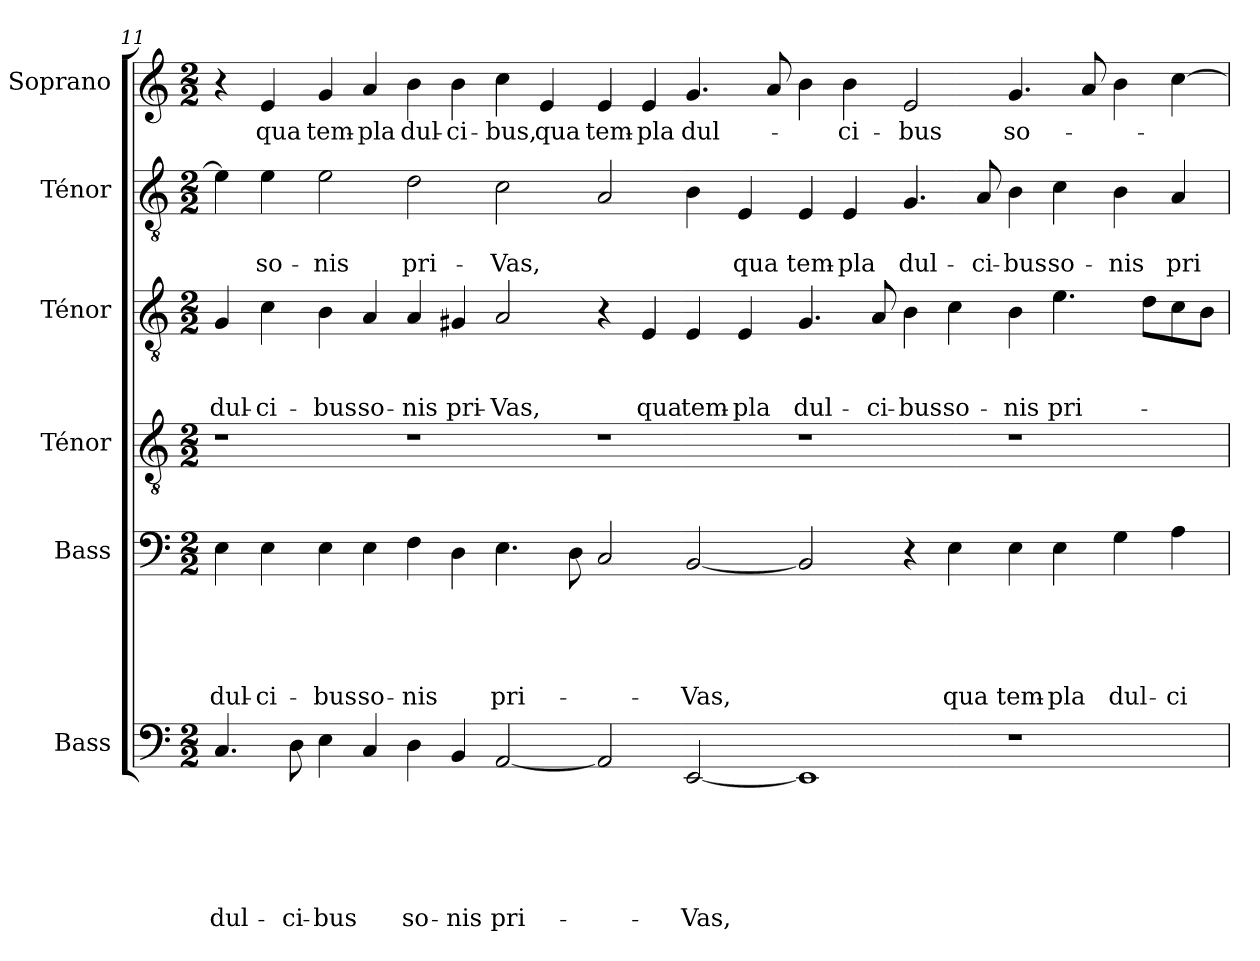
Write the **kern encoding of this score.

**kern	**text	**text	**text	**text	**text	**text	**kern	**text	**text	**text	**text	**text	**kern	**kern	**text	**text	**text	**kern	**text	**text	**kern	**text
*part6	*part6	*part6	*part6	*part6	*part6	*part6	*part5	*part5	*part5	*part5	*part5	*part5	*part4	*part3	*part3	*part3	*part3	*part2	*part2	*part2	*part1	*part1
*staff6	*staff6	*staff6	*staff6	*staff6	*staff6	*staff6	*staff5	*staff5	*staff5	*staff5	*staff5	*staff5	*staff4	*staff3	*staff3	*staff3	*staff3	*staff2	*staff2	*staff2	*staff1	*staff1
*I"Bass	*	*	*	*	*	*	*I"Bass	*	*	*	*	*	*I"Ténor	*I"Ténor	*	*	*	*I"Ténor	*	*	*I"Soprano	*
*I'B.	*	*	*	*	*	*	*I'B.	*	*	*	*	*	*I'T.	*I'T.	*	*	*	*I'T.	*	*	*I'S.	*
!!LO:LB:g=z
*clefF4	*	*	*	*	*	*	*clefF4	*	*	*	*	*	*clefGv2	*clefGv2	*	*	*	*clefGv2	*	*	*clefG2	*
*k[]	*	*	*	*	*	*	*k[]	*	*	*	*	*	*k[]	*k[]	*	*	*	*k[]	*	*	*k[]	*
*C:	*	*	*	*	*	*	*C:	*	*	*	*	*	*C:	*C:	*	*	*	*C:	*	*	*C:	*
*M2/2	*	*	*	*	*	*	*M2/2	*	*	*	*	*	*M2/2	*M2/2	*	*	*	*M2/2	*	*	*M2/2	*
=11	=11	=11	=11	=11	=11	=11	=11	=11	=11	=11	=11	=11	=11	=11	=11	=11	=11	=11	=11	=11	=11	=11
!	!	!	!	!	!	!LO:LY:b	!	!	!	!	!	!LO:LY:b	!	!	!	!	!LO:LY:b	!	!	!	!	!
4.C/	.	.	.	.	.	dul-	4E\	.	.	.	.	dul-	1r	4G/	.	.	dul-	4e\]	.	.	4r	.
!	!	!	!	!	!	!	!	!	!	!	!	!LO:LY:b	!	!	!	!	!LO:LY:b	!	!	!LO:LY:b	!	!LO:LY:b
.	.	.	.	.	.	.	4E\	.	.	.	.	-ci-	.	4c\	.	.	-ci-	4e\	.	so-	4e/	qua
!	!	!	!	!	!	!LO:LY:b	!	!	!	!	!	!	!	!	!	!	!	!	!	!	!	!
8D\	.	.	.	.	.	-ci-	.	.	.	.	.	.	.	.	.	.	.	.	.	.	.	.
!	!	!	!	!	!	!LO:LY:b	!	!	!	!	!	!LO:LY:b	!	!	!	!	!LO:LY:b	!	!	!LO:LY:b	!	!LO:LY:b
4E\	.	.	.	.	.	-bus	4E\	.	.	.	.	-bus	.	4B\	.	.	-bus	2e\	.	-nis	4g/	tem-
!	!	!	!	!	!	!	!	!	!	!	!	!LO:LY:b	!	!	!	!	!LO:LY:b	!	!	!	!	!LO:LY:b
4C/	.	.	.	.	.	.	4E\	.	.	.	.	so-	.	4A/	.	.	so-	.	.	.	4a/	-pla
!	!	!	!	!	!	!LO:LY:b	!	!	!	!	!	!LO:LY:b	!	!	!	!	!LO:LY:b	!	!	!LO:LY:b	!	!LO:LY:b
4D\	.	.	.	.	.	so-	4F\	.	.	.	.	-nis	1r	4A/	.	.	-nis	2d\	.	pri-	4b\	dul-
!	!	!	!	!	!	!LO:LY:b	!	!	!	!	!	!	!	!	!	!	!LO:LY:b	!	!	!	!	!LO:LY:b
4BB/	.	.	.	.	.	-nis	4D\	.	.	.	.	.	.	4G#X/	.	.	pri-	.	.	.	4b\	-ci-
!	!	!	!	!	!	!LO:LY:b	!	!	!	!	!	!LO:LY:b	!	!	!	!	!LO:LY:b	!	!	!LO:LY:b	!	!LO:LY:b
[<2AA/	.	.	.	.	.	pri-	4.E\	.	.	.	.	pri-	.	2A/	.	.	-Vas,	2c\	.	-Vas,	4cc\	-bus,
!	!	!	!	!	!	!	!	!	!	!	!	!	!	!	!	!	!	!	!	!	!	!LO:LY:b
.	.	.	.	.	.	.	.	.	.	.	.	.	.	.	.	.	.	.	.	.	4e/	qua
.	.	.	.	.	.	.	8D\	.	.	.	.	.	.	.	.	.	.	.	.	.	.	.
!	!	!	!	!	!	!	!	!	!	!	!	!	!	!	!	!	!	!	!	!	!	!LO:LY:b
2AA/]	.	.	.	.	.	.	2C/	.	.	.	.	.	1r	4r	.	.	.	2A/	.	.	4e/	tem-
!	!	!	!	!	!	!	!	!	!	!	!	!	!	!	!	!	!LO:LY:b	!	!	!	!	!LO:LY:b
.	.	.	.	.	.	.	.	.	.	.	.	.	.	4E/	.	.	qua	.	.	.	4e/	-pla
!	!	!	!	!	!	!LO:LY:b	!	!	!	!	!	!LO:LY:b	!	!	!	!	!LO:LY:b	!	!	!	!	!LO:LY:b
[<2EE/	.	.	.	.	.	-Vas,	[<2BB/	.	.	.	.	-Vas,	.	4E/	.	.	tem-	4B\	.	.	4.g/	dul-
!	!	!	!	!	!	!	!	!	!	!	!	!	!	!	!	!	!LO:LY:b	!	!	!LO:LY:b	!	!
.	.	.	.	.	.	.	.	.	.	.	.	.	.	4E/	.	.	-pla	4E/	.	qua	.	.
.	.	.	.	.	.	.	.	.	.	.	.	.	.	.	.	.	.	.	.	.	8a/	.
!	!	!	!	!	!	!	!	!	!	!	!	!	!	!	!	!	!LO:LY:b	!	!	!LO:LY:b	!	!
1EE]	.	.	.	.	.	.	2BB/]	.	.	.	.	.	1r	4.G#/	.	.	dul-	4E/	.	tem-	4b\	.
!	!	!	!	!	!	!	!	!	!	!	!	!	!	!	!	!	!	!	!	!LO:LY:b	!	!LO:LY:b
.	.	.	.	.	.	.	.	.	.	.	.	.	.	.	.	.	.	4E/	.	-pla	4b\	-ci-
!	!	!	!	!	!	!	!	!	!	!	!	!	!	!	!	!	!LO:LY:b	!	!	!	!	!
.	.	.	.	.	.	.	.	.	.	.	.	.	.	8A/	.	.	-ci-	.	.	.	.	.
!	!	!	!	!	!	!	!	!	!	!	!	!	!	!	!	!	!LO:LY:b	!	!	!LO:LY:b	!	!LO:LY:b
.	.	.	.	.	.	.	4r	.	.	.	.	.	.	4B\	.	.	-bus	4.G/	.	dul-	2e/	-bus
!	!	!	!	!	!	!	!	!	!	!	!	!LO:LY:b	!	!	!	!	!LO:LY:b	!	!	!	!	!
.	.	.	.	.	.	.	4E\	.	.	.	.	qua	.	4c\	.	.	so-	.	.	.	.	.
!	!	!	!	!	!	!	!	!	!	!	!	!	!	!	!	!	!	!	!	!LO:LY:b	!	!
.	.	.	.	.	.	.	.	.	.	.	.	.	.	.	.	.	.	8A/	.	-ci-	.	.
!	!	!	!	!	!	!	!	!	!	!	!	!LO:LY:b	!	!	!	!	!LO:LY:b	!	!	!LO:LY:b	!	!LO:LY:b
1r	.	.	.	.	.	.	4E\	.	.	.	.	tem-	1r	4B\	.	.	-nis	4B\	.	-bus	4.g/	so-
!	!	!	!	!	!	!	!	!	!	!	!	!LO:LY:b	!	!	!	!	!LO:LY:b	!	!	!LO:LY:b	!	!
.	.	.	.	.	.	.	4E\	.	.	.	.	-pla	.	4.e\	.	.	pri-	4c\	.	so-	.	.
.	.	.	.	.	.	.	.	.	.	.	.	.	.	.	.	.	.	.	.	.	8a/	.
!	!	!	!	!	!	!	!	!	!	!	!	!LO:LY:b	!	!	!	!	!	!	!	!LO:LY:b	!	!
.	.	.	.	.	.	.	4G\	.	.	.	.	dul-	.	.	.	.	.	4B\	.	-nis	4b\	.
.	.	.	.	.	.	.	.	.	.	.	.	.	.	8d\L	.	.	.	.	.	.	.	.
!	!	!	!	!	!	!	!	!	!	!	!	!LO:LY:b	!	!	!	!	!	!	!	!LO:LY:b	!	!
.	.	.	.	.	.	.	4A\	.	.	.	.	-ci-	.	8c\	.	.	.	4A/	.	pri-	[>4cc\	.
.	.	.	.	.	.	.	.	.	.	.	.	.	.	8B\J	.	.	.	.	.	.	.	.
=	=	=	=	=	=	=	=	=	=	=	=	=	=	=	=	=	=	=	=	=	=	=
*-	*-	*-	*-	*-	*-	*-	*-	*-	*-	*-	*-	*-	*-	*-	*-	*-	*-	*-	*-	*-	*-	*-
